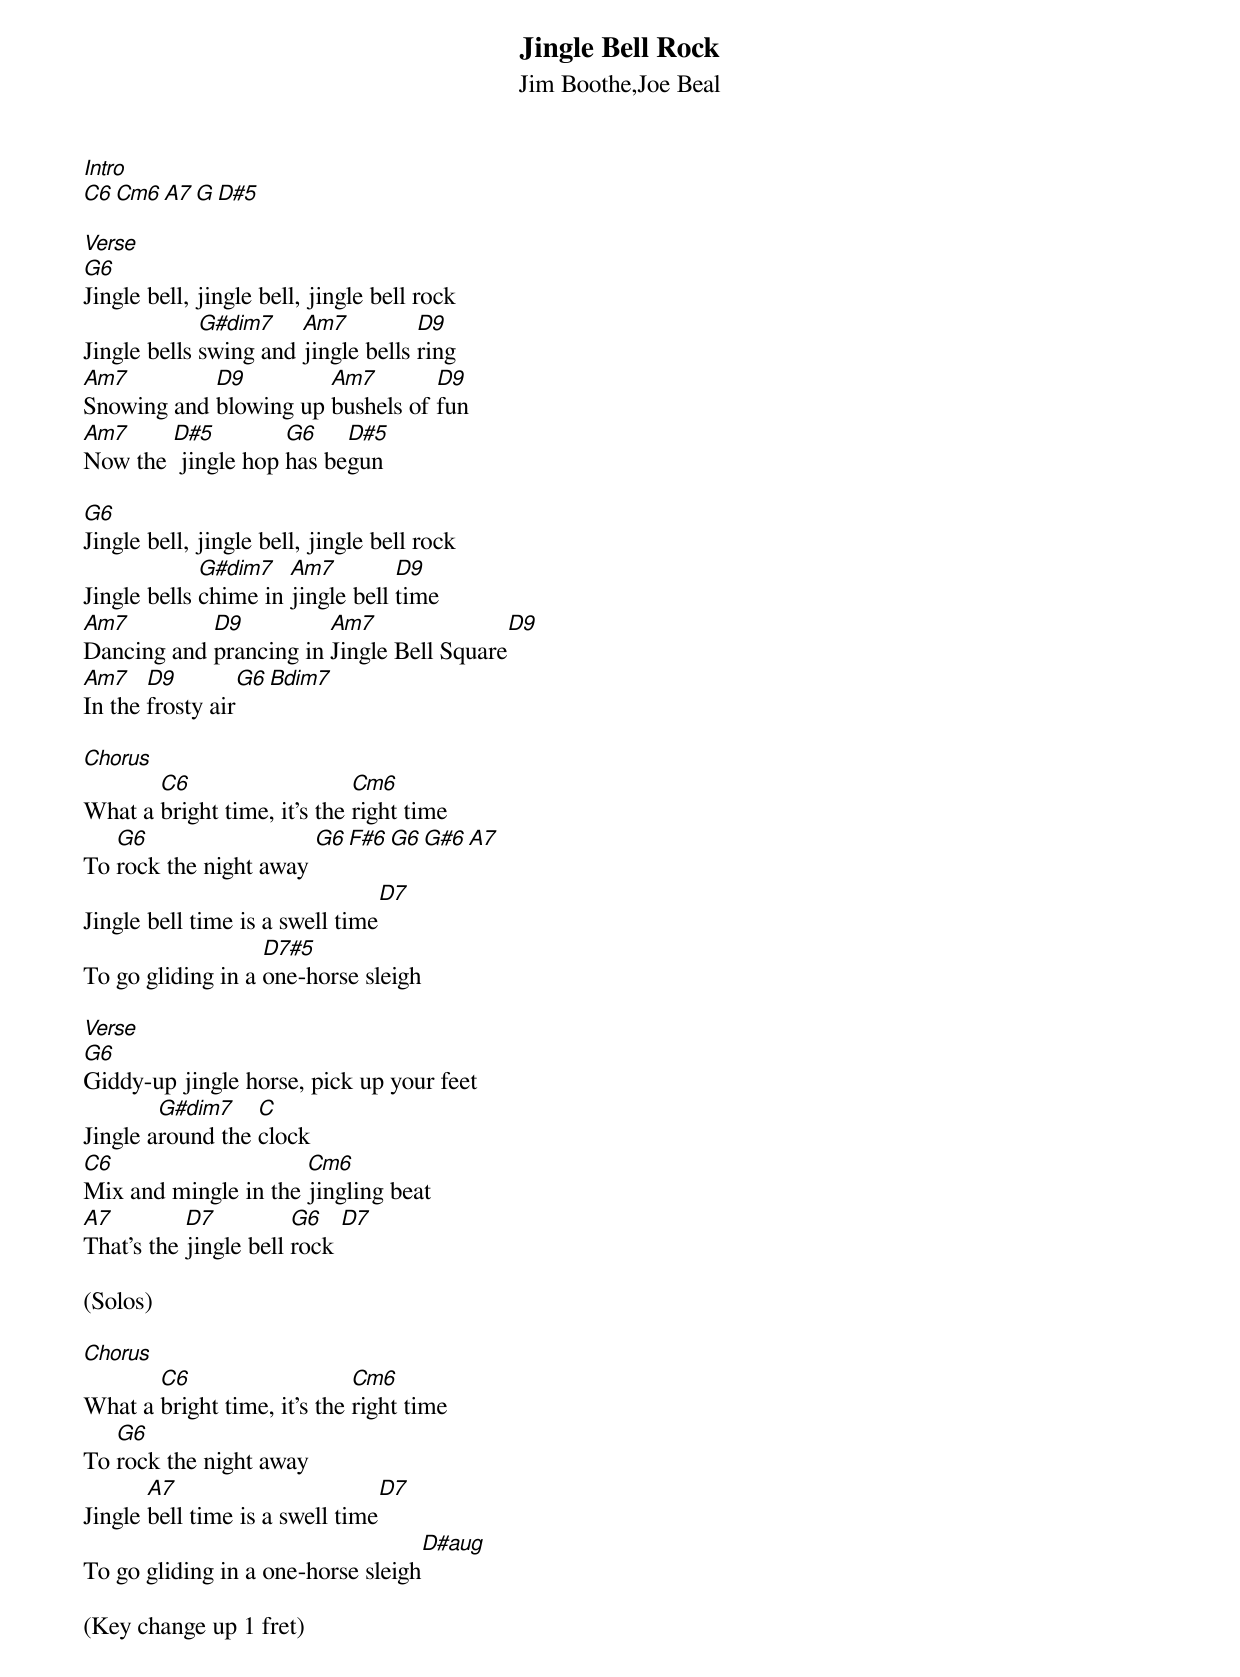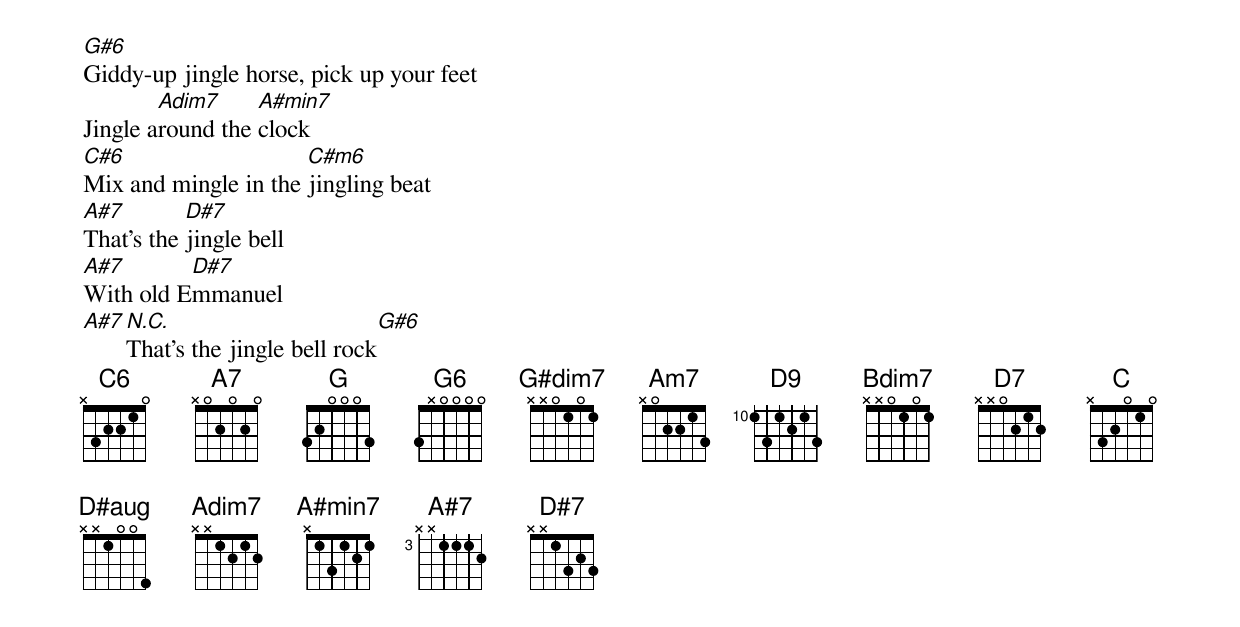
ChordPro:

{title:Jingle Bell Rock}
{subtitle:Jim Boothe,Joe Beal}
[Intro]
[C6][Cm6][A7][G][D#5]

[Verse]
[G6]Jingle bell, jingle bell, jingle bell rock
Jingle bells [G#dim7]swing and [Am7]jingle bells [D9]ring
[Am7]Snowing and [D9]blowing up [Am7]bushels of [D9]fun
[Am7]Now the [D#5] jingle hop [G6]has be[D#5]gun

[G6]Jingle bell, jingle bell, jingle bell rock
Jingle bells [G#dim7]chime in [Am7]jingle bell [D9]time
[Am7]Dancing and [D9]prancing in [Am7]Jingle Bell Square[D9]
[Am7]In the [D9]frosty air[G6][Bdim7]

[Chorus]
What a [C6]bright time, it's the [Cm6]right time
To [G6]rock the night away [G6][F#6][G6][G#6][A7]
Jingle bell time is a swell time[D7]
To go gliding in a [D7#5]one-horse sleigh

[Verse]
[G6]Giddy-up jingle horse, pick up your feet
Jingle a[G#dim7]round the [C]clock
[C6]Mix and mingle in the [Cm6]jingling beat
[A7]That's the [D7]jingle bell [G6]rock [D7]

(Solos)

[Chorus]
What a [C6]bright time, it's the [Cm6]right time
To [G6]rock the night away
Jingle [A7]bell time is a swell time[D7]
To go gliding in a one-horse sleigh[D#aug]

(Key change up 1 fret)
[G#6]Giddy-up jingle horse, pick up your feet
Jingle a[Adim7]round the [A#min7]clock
[C#6]Mix and mingle in the [C#m6]jingling beat
[A#7]That's the [D#7]jingle bell
[A#7]With old E[D#7]mmanuel
[A#7][N.C.]That's the jingle bell rock[G#6]
